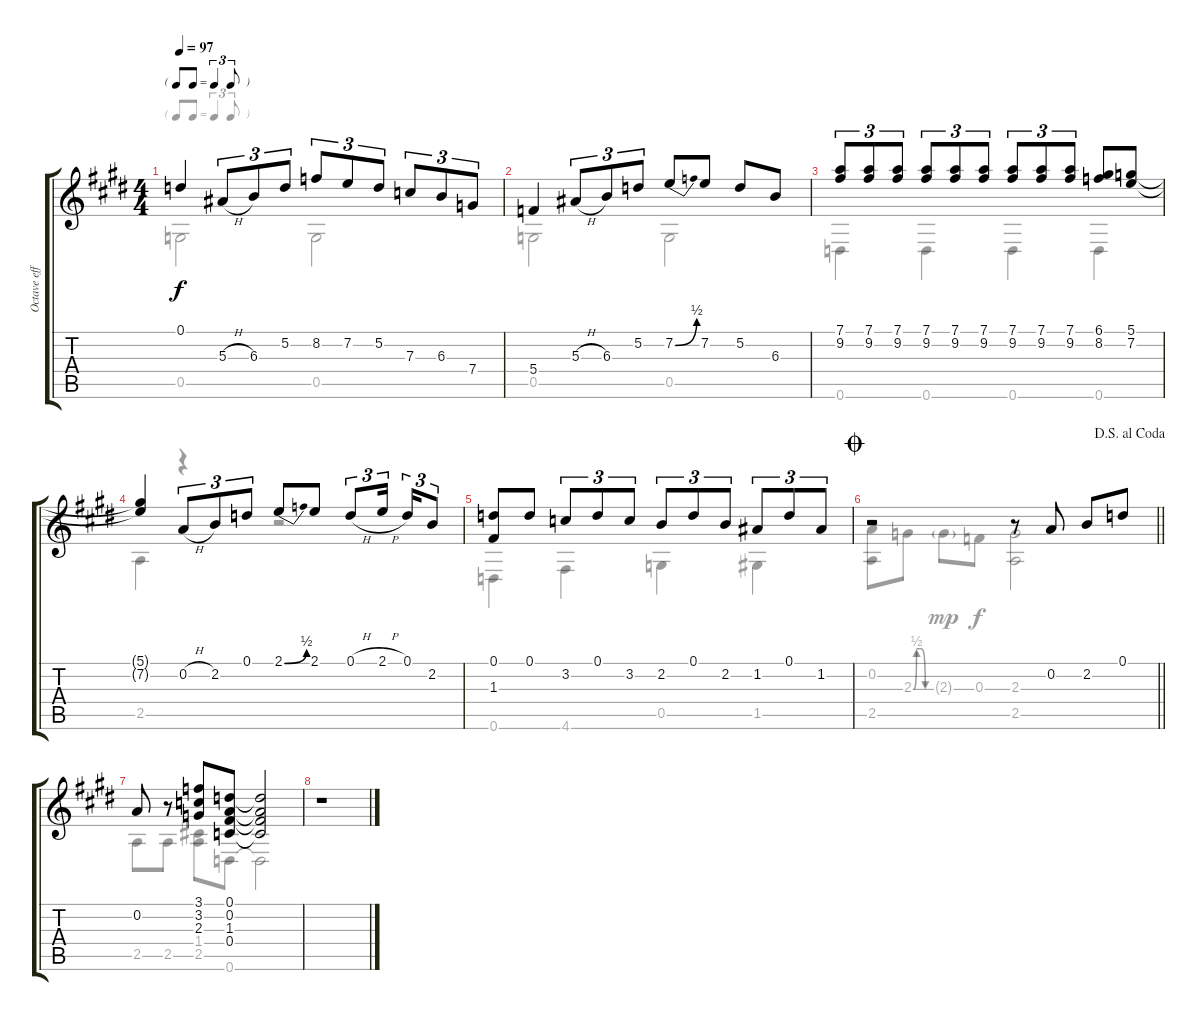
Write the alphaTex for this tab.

\track ("Octave effects for Guitar 1" "Octave eff") {instrument acousticguitarsteel}
\staff {score tabs}
\tuning (D4 A3 F3 C3 G2 D2) {hide}
\voice
\ts (4 4)
\tf triplet8th
\tempo 97
\clef g2
\ks c#minor
0.1{t}.4{dy f} 5.3{h}.8{tu (3 2)} 6.3.8{tu (3 2)} 5.2.8{tu (3 2)} 8.2.8{tu (3 2)} 7.2.8{tu (3 2)} 5.2.8{tu (3 2)} 7.3.8{tu (3 2)} 6.3.8{tu (3 2)} 7.4.8{tu (3 2)} |
5.4.4 5.3{h}.8{tu (3 2)} 6.3.8{tu (3 2)} 5.2.8{tu (3 2)} 7.2{be (bend 0 0 60 2)}.8 7.2.8 5.2.8 6.3.8 |
(7.1 9.2).8{tu (3 2)} (7.1 9.2).8{tu (3 2)} (7.1 9.2).8{tu (3 2)} (7.1 9.2).8{tu (3 2)} (7.1 9.2).8{tu (3 2)} (7.1 9.2).8{tu (3 2)} (7.1 9.2).8{tu (3 2)} (7.1 9.2).8{tu (3 2)} (7.1 9.2).8{tu (3 2)} (6.1 8.2).8 (5.1 7.2).8 |
(5.1{t} 7.2{t}).4 0.2{h}.8{tu (3 2)} 2.2.8{tu (3 2)} 0.1.8{tu (3 2)} 2.1{be (bend 0 0 60 2)}.8 2.1.8 0.1{h}.8{tu (3 2)} 2.1{h}.16{tu (3 2) beam splitsecondary} 0.1.16{tu (3 2)} 2.2.8{tu (3 2)} |
(0.1 1.3).8 0.1.8 3.2.8{tu (3 2)} 0.1.8{tu (3 2)} 3.2.8{tu (3 2)} 2.2.8{tu (3 2)} 0.1.8{tu (3 2)} 2.2.8{tu (3 2)} 1.2.8{tu (3 2)} 0.1.8{tu (3 2)} 1.2.8{tu (3 2)} |
\jump coda
\jump dalsegnoalcoda
\barLineRight lightlight
r.2 r.8 0.2.8 2.2.8 0.1.8 |
0.2.8 r.8 (3.1 3.2 2.3).8 (0.1 0.2 1.3 0.4).8 (0.1{t} 0.2{t} 1.3{t} 0.4{t}).2 |
r.1
\voice
\clef g2
\ottava regular
\simile none
\ks c#minor
0.5.2{dy f} 0.5.2 |
0.5.2 0.5.2 |
0.6.4 0.6.4 0.6.4 0.6.4 |
2.5.4 r.4 r.2 |
0.6.4 4.6.4 0.5.4 1.5.4 |
\barLineRight lightlight
(0.2 2.5).8 2.3{be (custom 0 0 10 2 25 2 40 0 60 0)}.8 2.3{g}.8{dy mp} 0.3.8{dy f} (2.3 2.5).2 |
2.5.8 2.5.8 (1.4 2.5).8 0.6.8 0.6{t}.2 |
r.1
